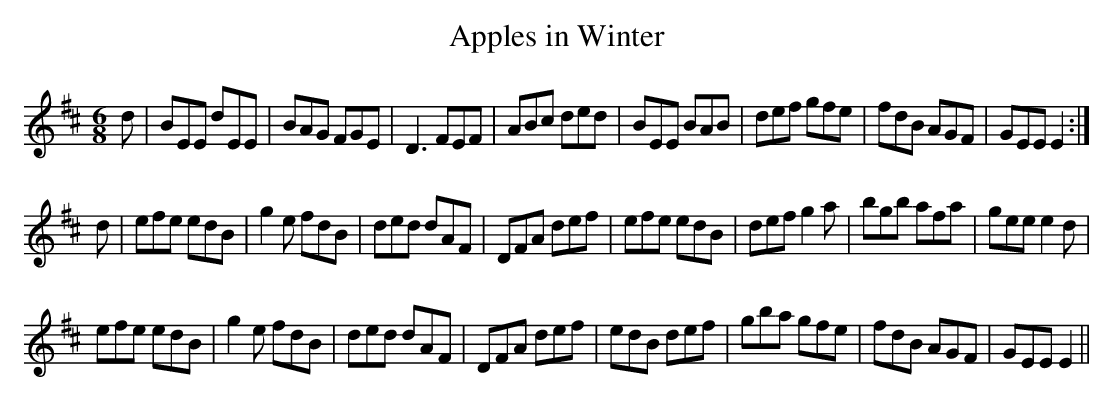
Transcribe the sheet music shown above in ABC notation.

X:1
T:Apples in Winter
M:6/8
L:1/8
K:Edor
d|BEE dEE|BAG FGE|D3 FEF|ABc ded|BEE BAB|def gfe|fdB AGF|GEE E2:|
d|efe edB|g2e fdB|ded dAF|DFA def|efe edB|def g2a|bgb afa|gee e2d|
efe edB|g2e fdB|ded dAF|DFA def|edB def|gba gfe|fdB AGF|GEE E2||
